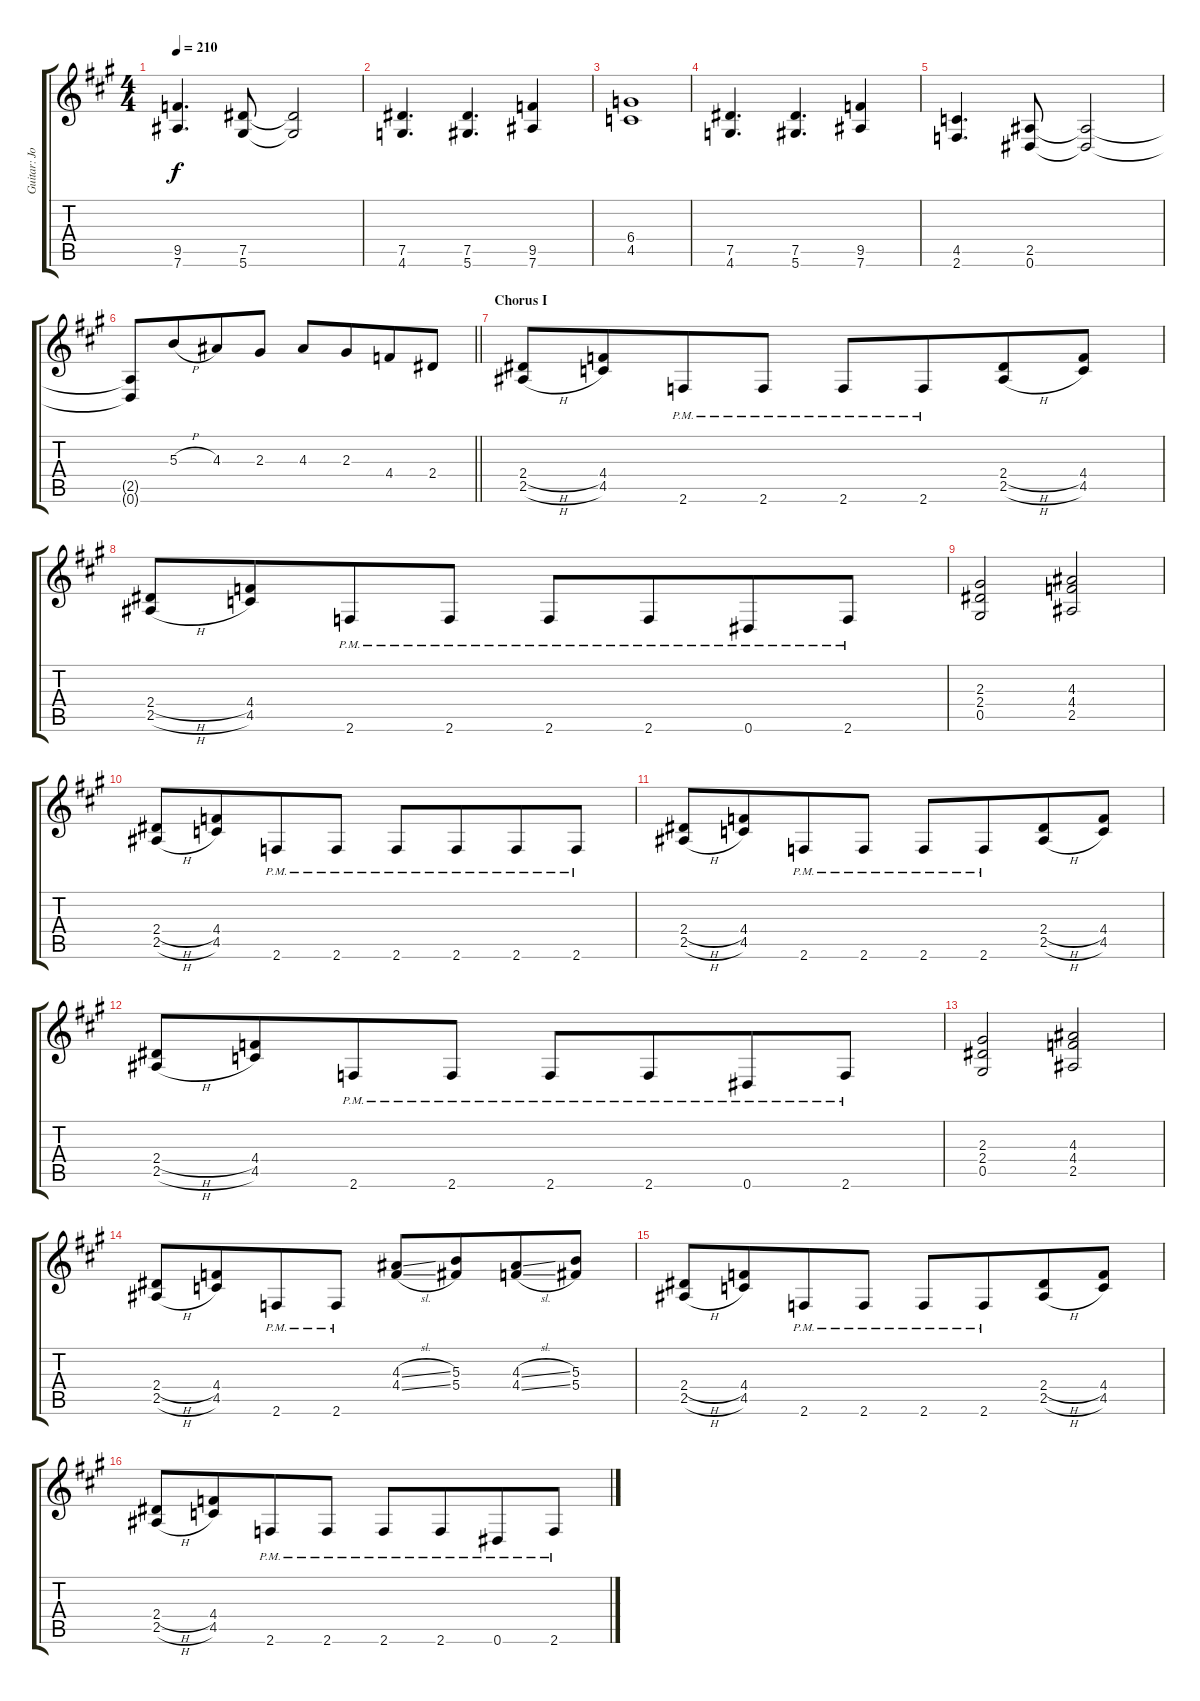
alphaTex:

\track ("Guitar: John" "Guitar: Jo") {instrument overdrivenguitar}
\staff {score tabs}
\tuning (Eb4 Bb3 Gb3 Db3 Ab2 Eb2) {hide}
\ts (4 4)
\tempo 210
\clef g2
\ks a
(9.5 7.6).4{d dy f} (7.5 5.6).8 (7.5{t} 5.6{t}).2 |
(7.5 4.6).4{d} (7.5 5.6).4{d} (9.5 7.6).4 |
(6.4 4.5).1 |
(7.5 4.6).4{d} (7.5 5.6).4{d} (9.5 7.6).4 |
(4.5 2.6).4{d} (2.5 0.6).8 (2.5{t} 0.6{t}).2 |
\barLineRight lightlight
(2.5{t} 0.6{t}).8 5.3{h}.8{beam merge} 4.3.8 2.3.8 4.3.8 2.3.8{beam merge} 4.4.8 2.4.8 |
\section ("" "Chorus I")
(2.4{h} 2.5{h}).8 (4.4 4.5).8{beam merge} 2.6{pm}.8 2.6{pm}.8 2.6{pm}.8 2.6{pm}.8{beam merge} (2.4{h} 2.5{h}).8 (4.4 4.5).8 |
(2.4{h} 2.5{h}).8 (4.4 4.5).8{beam merge} 2.6{pm}.8 2.6{pm}.8 2.6{pm}.8 2.6{pm}.8{beam merge} 0.6{pm}.8 2.6{pm}.8 |
(2.3 2.4 0.5).2 (4.3 4.4 2.5).2 |
(2.4{h} 2.5{h}).8 (4.4 4.5).8{beam merge} 2.6{pm}.8 2.6{pm}.8 2.6{pm}.8 2.6{pm}.8{beam merge} 2.6{pm}.8 2.6{pm}.8 |
(2.4{h} 2.5{h}).8 (4.4 4.5).8{beam merge} 2.6{pm}.8 2.6{pm}.8 2.6{pm}.8 2.6{pm}.8{beam merge} (2.4{h} 2.5{h}).8 (4.4 4.5).8 |
(2.4{h} 2.5{h}).8 (4.4 4.5).8{beam merge} 2.6{pm}.8 2.6{pm}.8 2.6{pm}.8 2.6{pm}.8{beam merge} 0.6{pm}.8 2.6{pm}.8 |
(2.3 2.4 0.5).2 (4.3 4.4 2.5).2 |
(2.4{h} 2.5{h}).8 (4.4 4.5).8{beam merge} 2.6{pm}.8 2.6{pm}.8 (4.3{sl} 4.4{sl}).8 (5.3 5.4).8{beam merge} (4.3{sl} 4.4{sl}).8 (5.3 5.4).8 |
(2.4{h} 2.5{h}).8 (4.4 4.5).8{beam merge} 2.6{pm}.8 2.6{pm}.8 2.6{pm}.8 2.6{pm}.8{beam merge} (2.4{h} 2.5{h}).8 (4.4 4.5).8 |
(2.4{h} 2.5{h}).8 (4.4 4.5).8{beam merge} 2.6{pm}.8 2.6{pm}.8 2.6{pm}.8 2.6{pm}.8{beam merge} 0.6{pm}.8 2.6{pm}.8
